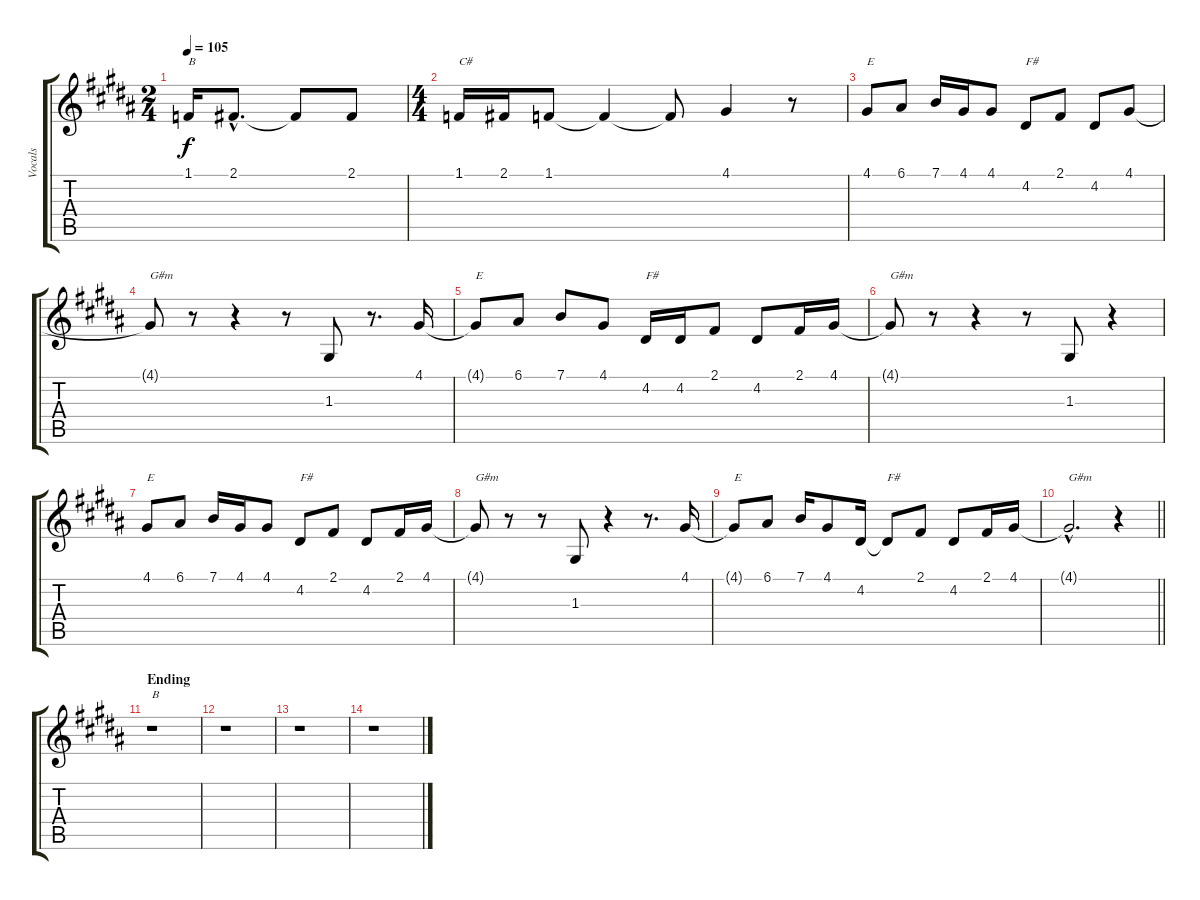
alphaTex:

\track ("Vocals" "Vocals") {instrument sopranosax}
\staff {score tabs}
\tuning (E4 B3 G3 D3 A2 E2) {hide}
\ts (2 4)
\tempo 105
\clef g2
\ks g#minor
1.1.16{txt "B" dy f} 2.1{hac}.8{d} 2.1{t}.8 2.1.8 |
\ts (4 4)
1.1.16{txt "C#"} 2.1.16 1.1.8 1.1{t}.4 1.1{t}.8 4.1.4 r.8 |
4.1.8{txt "E"} 6.1.8 7.1.16 4.1.16 4.1.8 4.2.8{txt "F#"} 2.1.8 4.2.8 4.1.8 |
4.1{t}.8{txt "G#m"} r.8 r.4 r.8 1.3.8 r.8{d} 4.1.16 |
4.1{t}.8{txt "E"} 6.1.8 7.1.8 4.1.8 4.2.16{txt "F#"} 4.2.16 2.1.8 4.2.8 2.1.16 4.1.16 |
4.1{t}.8{txt "G#m"} r.8 r.4 r.8 1.3.8 r.4 |
4.1.8{txt "E"} 6.1.8 7.1.16 4.1.16 4.1.8 4.2.8{txt "F#"} 2.1.8 4.2.8 2.1.16 4.1.16 |
4.1{t}.8{txt "G#m"} r.8 r.8 1.3.8 r.4 r.8{d} 4.1.16 |
4.1{t}.8{txt "E"} 6.1.8 7.1.16 4.1.8 4.2.16 4.2{t}.8{txt "F#"} 2.1.8 4.2.8 2.1.16 4.1.16 |
\barLineRight lightlight
4.1{hac t}.2{d txt "G#m"} r.4 |
\section ("" "Ending")
r.1{txt "B"} |
r.1 |
r.1 |
r.1
